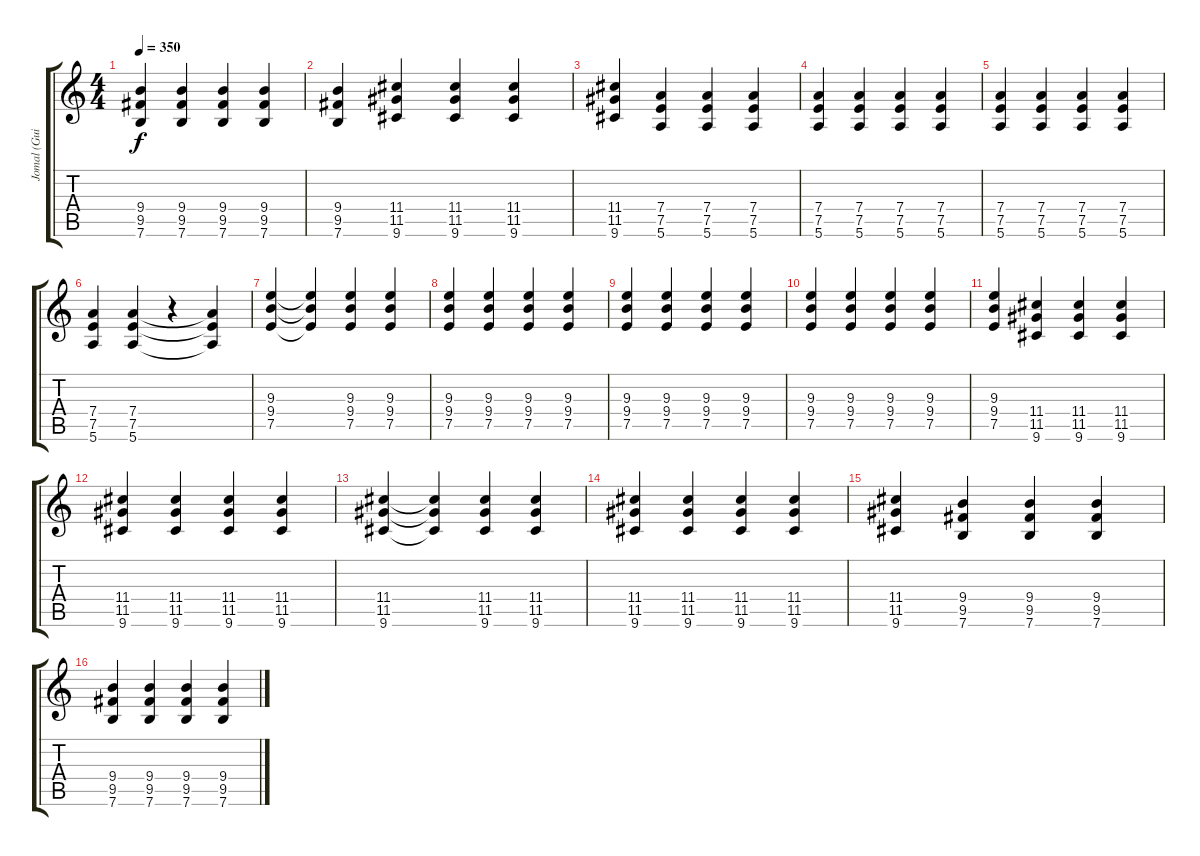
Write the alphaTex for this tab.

\track ("Jomal (Guitar 1)" "Jomal (Gui") {solo instrument overdrivenguitar}
\staff {score tabs}
\tuning (E4 B3 G3 D3 A2 E2) {hide}
\ts (4 4)
\tempo 350
\clef g2
\ks c
(9.4 9.5 7.6).4{dy f} (9.4 9.5 7.6).4 (9.4 9.5 7.6).4 (9.4 9.5 7.6).4 |
(9.4 9.5 7.6).4 (11.4 11.5 9.6).4 (11.4 11.5 9.6).4 (11.4 11.5 9.6).4 |
(11.4 11.5 9.6).4 (7.4 7.5 5.6).4 (7.4 7.5 5.6).4 (7.4 7.5 5.6).4 |
(7.4 7.5 5.6).4 (7.4 7.5 5.6).4 (7.4 7.5 5.6).4 (7.4 7.5 5.6).4 |
(7.4 7.5 5.6).4 (7.4 7.5 5.6).4 (7.4 7.5 5.6).4 (7.4 7.5 5.6).4 |
(7.4 7.5 5.6).4 (7.4 7.5 5.6).4 r.4 (7.4{t} 7.5{t} 5.6{t}).4 |
(9.3 9.4 7.5).4 (9.3{t} 9.4{t} 7.5{t}).4 (9.3 9.4 7.5).4 (9.3 9.4 7.5).4 |
(9.3 9.4 7.5).4 (9.3 9.4 7.5).4 (9.3 9.4 7.5).4 (9.3 9.4 7.5).4 |
(9.3 9.4 7.5).4 (9.3 9.4 7.5).4 (9.3 9.4 7.5).4 (9.3 9.4 7.5).4 |
(9.3 9.4 7.5).4 (9.3 9.4 7.5).4 (9.3 9.4 7.5).4 (9.3 9.4 7.5).4 |
(9.3 9.4 7.5).4 (11.4 11.5 9.6).4 (11.4 11.5 9.6).4 (11.4 11.5 9.6).4 |
(11.4 11.5 9.6).4 (11.4 11.5 9.6).4 (11.4 11.5 9.6).4 (11.4 11.5 9.6).4 |
(11.4 11.5 9.6).4 (11.4{t} 11.5{t} 9.6{t}).4 (11.4 11.5 9.6).4 (11.4 11.5 9.6).4 |
(11.4 11.5 9.6).4 (11.4 11.5 9.6).4 (11.4 11.5 9.6).4 (11.4 11.5 9.6).4 |
(11.4 11.5 9.6).4 (9.4 9.5 7.6).4 (9.4 9.5 7.6).4 (9.4 9.5 7.6).4 |
(9.4 9.5 7.6).4 (9.4 9.5 7.6).4 (9.4 9.5 7.6).4 (9.4 9.5 7.6).4
